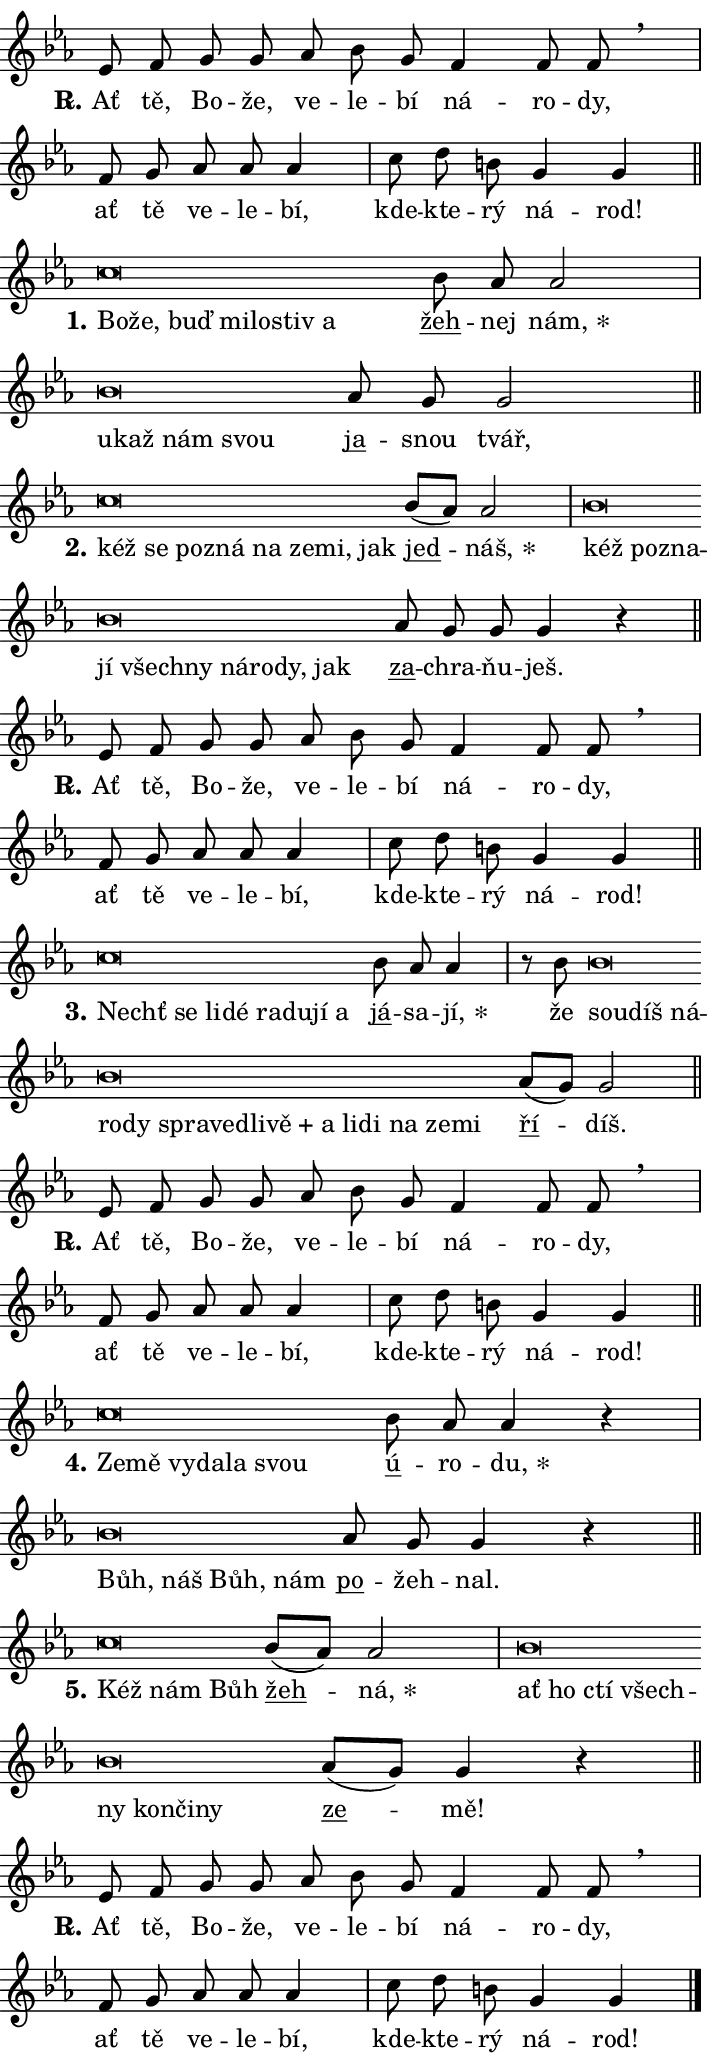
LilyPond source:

\version "2.24.0"
\header { tagline = "" }
\paper {
  indent = 0\cm
  top-margin = 0\cm
  right-margin = 0.13\cm % to fit lyric hyphens
  bottom-margin = 0\cm
  left-margin = 0\cm
  paper-width = 12\cm
  page-breaking = #ly:one-page-breaking
  system-system-spacing.basic-distance = #11
  score-system-spacing.basic-distance = #11
  ragged-last = ##f
}


%% Author: Thomas Morley
%% https://lists.gnu.org/archive/html/lilypond-user/2020-05/msg00002.html
#(define (line-position grob)
"Returns position of @var[grob} in current system:
   @code{'start}, if at first time-step
   @code{'end}, if at last time-step
   @code{'middle} otherwise
"
  (let* ((col (ly:item-get-column grob))
         (ln (ly:grob-object col 'left-neighbor))
         (rn (ly:grob-object col 'right-neighbor))
         (col-to-check-left (if (ly:grob? ln) ln col))
         (col-to-check-right (if (ly:grob? rn) rn col))
         (break-dir-left
           (and
             (ly:grob-property col-to-check-left 'non-musical #f)
             (ly:item-break-dir col-to-check-left)))
         (break-dir-right
           (and
             (ly:grob-property col-to-check-right 'non-musical #f)
             (ly:item-break-dir col-to-check-right))))
        (cond ((eqv? 1 break-dir-left) 'start)
              ((eqv? -1 break-dir-right) 'end)
              (else 'middle))))

#(define (tranparent-at-line-position vctor)
  (lambda (grob)
  "Relying on @code{line-position} select the relevant enry from @var{vctor}.
Used to determine transparency,"
    (case (line-position grob)
      ((end) (not (vector-ref vctor 0)))
      ((middle) (not (vector-ref vctor 1)))
      ((start) (not (vector-ref vctor 2))))))

noteHeadBreakVisibility =
#(define-music-function (break-visibility)(vector?)
"Makes @code{NoteHead}s transparent relying on @var{break-visibility}"
#{
  \override NoteHead.transparent =
    #(tranparent-at-line-position break-visibility)
#})

#(define delete-ledgers-for-transparent-note-heads
  (lambda (grob)
    "Reads whether a @code{NoteHead} is transparent.
If so this @code{NoteHead} is removed from @code{'note-heads} from
@var{grob}, which is supposed to be @code{LedgerLineSpanner}.
As a result ledgers are not printed for this @code{NoteHead}"
    (let* ((nhds-array (ly:grob-object grob 'note-heads))
           (nhds-list
             (if (ly:grob-array? nhds-array)
                 (ly:grob-array->list nhds-array)
                 '()))
           ;; Relies on the transparent-property being done before
           ;; Staff.LedgerLineSpanner.after-line-breaking is executed.
           ;; This is fragile ...
           (to-keep
             (remove
               (lambda (nhd)
                 (ly:grob-property nhd 'transparent #f))
               nhds-list)))
      ;; TODO find a better method to iterate over grob-arrays, similiar
      ;; to filter/remove etc for lists
      ;; For now rebuilt from scratch
      (set! (ly:grob-object grob 'note-heads)  '())
      (for-each
        (lambda (nhd)
          (ly:pointer-group-interface::add-grob grob 'note-heads nhd))
        to-keep))))

squashNotes = {
  \override NoteHead.X-extent = #'(-0.2 . 0.2)
  \override NoteHead.Y-extent = #'(-0.75 . 0)
  \override NoteHead.stencil =
    #(lambda (grob)
       (let ((pos (ly:grob-property grob 'staff-position)))
         (begin
           (if (< pos -7) (display "ERROR: Lower brevis then expected\n") (display ""))
           (if (<= pos -6) ly:text-interface::print ly:note-head::print))))
}
unSquashNotes = {
  \revert NoteHead.X-extent
  \revert NoteHead.Y-extent
  \revert NoteHead.stencil
}

hideNotes = \noteHeadBreakVisibility #begin-of-line-visible
unHideNotes = \noteHeadBreakVisibility #all-visible

% work-around for resetting accidentals
% https://lilypond.org/doc/v2.23/Documentation/notation/displaying-rhythms#unmetered-music
cadenzaMeasure = {
  \cadenzaOff
  \partial 1024 s1024
  \cadenzaOn
}

#(define-markup-command (accent layout props text) (markup?)
  "Underline accented syllable"
  (interpret-markup layout props
    #{\markup \override #'(offset . 4.3) \underline { #text }#}))

responsum = \markup \concat {
  "R" \hspace #-1.05 \path #0.1 #'((moveto 0 0.07) (lineto 0.9 0.8)) \hspace #0.05 "."
}

spaceSize = #0.6828661417322834 % exact space size for TeX Gyre Schola

\layout {
  \context {
    \Staff
    \remove "Time_signature_engraver"
    \override LedgerLineSpanner.after-line-breaking = #delete-ledgers-for-transparent-note-heads
  }
  \context {
    \Lyrics {
      \override LyricSpace.minimum-distance = \spaceSize
      \override LyricText.font-name = #"TeX Gyre Schola"
      \override LyricText.font-size = 1
      \override StanzaNumber.font-name = #"TeX Gyre Schola Bold"
      \override StanzaNumber.font-size = 1
    }
  }
  \context {
    \Score 
    \override NoteHead.text =
      #(lambda (grob) 
        (let ((pos (ly:grob-property grob 'staff-position)))
          #{\markup {
            \combine
              \halign #-0.55 \raise #(if (= pos -6) 0 0.5) \override #'(thickness . 2) \draw-line #'(3.2 . 0)
              \musicglyph "noteheads.sM1"
          }#}))
  }
}

% magnetic-lyrics.ily
%
%   written by
%     Jean Abou Samra <jean@abou-samra.fr>
%     Werner Lemberg <wl@gnu.org>
%
%   adapted by
%     Jiri Hon <jiri.hon@gmail.com>
%
% Version 2022-Apr-15

% https://www.mail-archive.com/lilypond-user@gnu.org/msg149350.html

#(define (Left_hyphen_pointer_engraver context)
   "Collect syllable-hyphen-syllable occurrences in lyrics and store
them in properties.  This engraver only looks to the left.  For
example, if the lyrics input is @code{foo -- bar}, it does the
following.

@itemize @bullet
@item
Set the @code{text} property of the @code{LyricHyphen} grob between
@q{foo} and @q{bar} to @code{foo}.

@item
Set the @code{left-hyphen} property of the @code{LyricText} grob with
text @q{foo} to the @code{LyricHyphen} grob between @q{foo} and
@q{bar}.
@end itemize

Use this auxiliary engraver in combination with the
@code{lyric-@/text::@/apply-@/magnetic-@/offset!} hook."
   (let ((hyphen #f)
         (text #f))
     (make-engraver
      (acknowledgers
       ((lyric-syllable-interface engraver grob source-engraver)
        (set! text grob)))
      (end-acknowledgers
       ((lyric-hyphen-interface engraver grob source-engraver)
        ;(when (not (grob::has-interface grob 'lyric-space-interface))
          (set! hyphen grob)));)
      ((stop-translation-timestep engraver)
       (when (and text hyphen)
         (ly:grob-set-object! text 'left-hyphen hyphen))
       (set! text #f)
       (set! hyphen #f)))))

#(define (lyric-text::apply-magnetic-offset! grob)
   "If the space between two syllables is less than the value in
property @code{LyricText@/.details@/.squash-threshold}, move the right
syllable to the left so that it gets concatenated with the left
syllable.

Use this function as a hook for
@code{LyricText@/.after-@/line-@/breaking} if the
@code{Left_@/hyphen_@/pointer_@/engraver} is active."
   (let ((hyphen (ly:grob-object grob 'left-hyphen #f)))
     (when hyphen
       (let ((left-text (ly:spanner-bound hyphen LEFT)))
         (when (grob::has-interface left-text 'lyric-syllable-interface)
           (let* ((common (ly:grob-common-refpoint grob left-text X))
                  (this-x-ext (ly:grob-extent grob common X))
                  (left-x-ext
                   (begin
                     ;; Trigger magnetism for left-text.
                     (ly:grob-property left-text 'after-line-breaking)
                     (ly:grob-extent left-text common X)))
                  ;; `delta` is the gap width between two syllables.
                  (delta (- (interval-start this-x-ext)
                            (interval-end left-x-ext)))
                  (details (ly:grob-property grob 'details))
                  (threshold (assoc-get 'squash-threshold details 0.2)))
             (when (< delta threshold)
               (let* (;; We have to manipulate the input text so that
                      ;; ligatures crossing syllable boundaries are not
                      ;; disabled.  For languages based on the Latin
                      ;; script this is essentially a beautification.
                      ;; However, for non-Western scripts it can be a
                      ;; necessity.
                      (lt (ly:grob-property left-text 'text))
                      (rt (ly:grob-property grob 'text))
                      (is-space (grob::has-interface hyphen 'lyric-space-interface))
                      (space (if is-space " " ""))
                      (extra-delta (if is-space spaceSize 0))
                      ;; Append new syllable.
                      (ltrt-space (if (and (string? lt) (string? rt))
                                (string-append lt space rt)
                                (make-concat-markup (list lt space rt))))
                      ;; Right-align `ltrt` to the right side.
                      (ltrt-space-markup (grob-interpret-markup
                               grob
                               (make-translate-markup
                                (cons (interval-length this-x-ext) 0)
                                (make-right-align-markup ltrt-space)))))
                 (begin
                   ;; Don't print `left-text`.
                   (ly:grob-set-property! left-text 'stencil #f)
                   ;; Set text and stencil (which holds all collected
                   ;; syllables so far) and shift it to the left.
                   (ly:grob-set-property! grob 'text ltrt-space)
                   (ly:grob-set-property! grob 'stencil ltrt-space-markup)
                   (ly:grob-translate-axis! grob (- (- delta extra-delta)) X))))))))))


#(define (lyric-hyphen::displace-bounds-first grob)
   ;; Make very sure this callback isn't triggered too early.
   (let ((left (ly:spanner-bound grob LEFT))
         (right (ly:spanner-bound grob RIGHT)))
     (ly:grob-property left 'after-line-breaking)
     (ly:grob-property right 'after-line-breaking)
     (ly:lyric-hyphen::print grob)))

squashThreshold = #0.4

\layout {
  \context {
    \Lyrics
    \consists #Left_hyphen_pointer_engraver
    \override LyricText.after-line-breaking =
      #lyric-text::apply-magnetic-offset!
    \override LyricHyphen.stencil = #lyric-hyphen::displace-bounds-first
    \override LyricText.details.squash-threshold = \squashThreshold
    \override LyricHyphen.minimum-distance = 0
    \override LyricHyphen.minimum-length = \squashThreshold
  }
}

squashText = \override LyricText.details.squash-threshold = 9999
unSquashText = \override LyricText.details.squash-threshold = \squashThreshold

leftText = \override LyricText.self-alignment-X = #LEFT
unLeftText = \revert LyricText.self-alignment-X

starOffset = #(lambda (grob) 
                (let ((x_offset (ly:self-alignment-interface::aligned-on-x-parent grob)))
                  (if (= x_offset 0) 0 (+ x_offset 1.2))))

star = #(define-music-function (syllable)(string?)
"Append star separator at the end of a syllable"
#{
  \once \override LyricText.X-offset = #starOffset
  \lyricmode { \markup {
    #syllable
    \override #'((font-name . "TeX Gyre Schola Bold")) \hspace #0.2 \lower #0.65 \larger "*"
  } }
#})

starAccent = #(define-music-function (syllable)(string?)
"Append star separator at the end of a syllable and make accent"
#{
  \once \override LyricText.X-offset = #starOffset
  \lyricmode { \markup {
    \accent #syllable
    \override #'((font-name . "TeX Gyre Schola Bold")) \hspace #0.2 \lower #0.65 \larger "*"
  } }
#})

breath = #(define-music-function (syllable)(string?)
"Append breathing indicator at the end of a syllable"
#{
  \lyricmode { \markup { #syllable "+" } }
#})

optionalBreath = #(define-music-function (syllable)(string?)
"Append optional breathing indicator at the end of a syllable"
#{
  \lyricmode { \markup { #syllable "(+)" } }
#})


\score {
    <<
        \new Voice = "melody" { \cadenzaOn \key es \major \relative { es'8 f g g as bes g \bar "" f4 f8 f \breathe \cadenzaMeasure \bar "|" f g as as as4 \cadenzaMeasure \bar "|" c8 d b g4 g \cadenzaMeasure \bar "||" \break } }
        \new Lyrics \lyricsto "melody" { \lyricmode { \set stanza = \responsum
Ať tě, Bo -- že, ve -- le -- bí ná -- ro -- dy, ať tě ve -- le -- bí, kde -- kte -- rý ná -- rod! } }
    >>
    \layout {}
}

\score {
    <<
        \new Voice = "melody" { \cadenzaOn \key es \major \relative { \squashNotes c''\breve*1/16 \hideNotes \breve*1/16 \bar "" \breve*1/16 \bar "" \breve*1/16 \bar "" \breve*1/16 \bar "" \breve*1/16 \breve*1/16 \bar "" \unHideNotes \unSquashNotes \bar "" bes8 as as2 \cadenzaMeasure \bar "|" \squashNotes bes\breve*1/16 \hideNotes \breve*1/16 \bar "" \breve*1/16 \breve*1/16 \bar "" \unHideNotes \unSquashNotes \bar "" as8 g g2 \cadenzaMeasure \bar "||" \break } }
        \new Lyrics \lyricsto "melody" { \lyricmode { \set stanza = "1."
\leftText Bo -- \squashText že, buď mi -- lo -- stiv a \unLeftText \unSquashText \markup \accent žeh -- nej \star nám, \leftText u -- \squashText kaž nám svou \unLeftText \unSquashText \markup \accent ja -- snou tvář, } }
    >>
    \layout {}
}

\score {
    <<
        \new Voice = "melody" { \cadenzaOn \key es \major \relative { \squashNotes c''\breve*1/16 \hideNotes \breve*1/16 \bar "" \breve*1/16 \bar "" \breve*1/16 \bar "" \breve*1/16 \bar "" \breve*1/16 \bar "" \breve*1/16 \breve*1/16 \bar "" \unHideNotes \unSquashNotes \bar "" bes8[( as)] as2 \cadenzaMeasure \bar "|" \squashNotes bes\breve*1/16 \hideNotes \breve*1/16 \bar "" \breve*1/16 \bar "" \breve*1/16 \bar "" \breve*1/16 \bar "" \breve*1/16 \bar "" \breve*1/16 \bar "" \breve*1/16 \bar "" \breve*1/16 \breve*1/16 \bar "" \unHideNotes \unSquashNotes \bar "" as8 g g g4 r \cadenzaMeasure \bar "||" \break } }
        \new Lyrics \lyricsto "melody" { \lyricmode { \set stanza = "2."
\leftText kéž \squashText se po -- zná na ze -- mi, jak \unLeftText \unSquashText \markup \accent jed -- \star náš, \leftText kéž \squashText po -- zna -- jí všech -- ny ná -- ro -- dy, jak \unLeftText \unSquashText \markup \accent za -- chra -- ňu -- ješ. } }
    >>
    \layout {}
}

\score {
    <<
        \new Voice = "melody" { \cadenzaOn \key es \major \relative { es'8 f g g as bes g \bar "" f4 f8 f \breathe \cadenzaMeasure \bar "|" f g as as as4 \cadenzaMeasure \bar "|" c8 d b g4 g \cadenzaMeasure \bar "||" \break } }
        \new Lyrics \lyricsto "melody" { \lyricmode { \set stanza = \responsum
Ať tě, Bo -- že, ve -- le -- bí ná -- ro -- dy, ať tě ve -- le -- bí, kde -- kte -- rý ná -- rod! } }
    >>
    \layout {}
}

\score {
    <<
        \new Voice = "melody" { \cadenzaOn \key es \major \relative { \squashNotes c''\breve*1/16 \hideNotes \breve*1/16 \bar "" \breve*1/16 \bar "" \breve*1/16 \bar "" \breve*1/16 \bar "" \breve*1/16 \bar "" \breve*1/16 \breve*1/16 \bar "" \unHideNotes \unSquashNotes \bar "" bes8 as as4 \cadenzaMeasure \bar "|" r8 bes \squashNotes bes\breve*1/16 \hideNotes \breve*1/16 \bar "" \breve*1/16 \bar "" \breve*1/16 \bar "" \breve*1/16 \bar "" \breve*1/16 \bar "" \breve*1/16 \bar "" \breve*1/16 \bar "" \breve*1/16 \bar "" \breve*1/16 \bar "" \breve*1/16 \bar "" \breve*1/16 \bar "" \breve*1/16 \bar "" \breve*1/16 \breve*1/16 \bar "" \unHideNotes \unSquashNotes \bar "" as8[( g)] g2 \cadenzaMeasure \bar "||" \break } }
        \new Lyrics \lyricsto "melody" { \lyricmode { \set stanza = "3."
\leftText Nechť \squashText se li -- dé ra -- du -- jí a \unLeftText \unSquashText \markup \accent já -- sa -- \star jí, že \leftText sou -- \squashText díš ná -- ro -- dy spra -- ve -- dli -- \breath "vě" a li -- di na ze -- mi \unLeftText \unSquashText \markup \accent ří -- díš. } }
    >>
    \layout {}
}

\score {
    <<
        \new Voice = "melody" { \cadenzaOn \key es \major \relative { es'8 f g g as bes g \bar "" f4 f8 f \breathe \cadenzaMeasure \bar "|" f g as as as4 \cadenzaMeasure \bar "|" c8 d b g4 g \cadenzaMeasure \bar "||" \break } }
        \new Lyrics \lyricsto "melody" { \lyricmode { \set stanza = \responsum
Ať tě, Bo -- že, ve -- le -- bí ná -- ro -- dy, ať tě ve -- le -- bí, kde -- kte -- rý ná -- rod! } }
    >>
    \layout {}
}

\score {
    <<
        \new Voice = "melody" { \cadenzaOn \key es \major \relative { \squashNotes c''\breve*1/16 \hideNotes \breve*1/16 \bar "" \breve*1/16 \bar "" \breve*1/16 \bar "" \breve*1/16 \breve*1/16 \bar "" \unHideNotes \unSquashNotes \bar "" bes8 as as4 r \cadenzaMeasure \bar "|" \squashNotes bes\breve*1/16 \hideNotes \breve*1/16 \bar "" \breve*1/16 \breve*1/16 \bar "" \unHideNotes \unSquashNotes \bar "" as8 g g4 r \cadenzaMeasure \bar "||" \break } }
        \new Lyrics \lyricsto "melody" { \lyricmode { \set stanza = "4."
\leftText Ze -- \squashText mě vy -- da -- la svou \unLeftText \unSquashText \markup \accent ú -- ro -- \star du, \leftText Bůh, \squashText náš Bůh, nám \unLeftText \unSquashText \markup \accent po -- žeh -- nal. } }
    >>
    \layout {}
}

\score {
    <<
        \new Voice = "melody" { \cadenzaOn \key es \major \relative { \squashNotes c''\breve*1/16 \hideNotes \breve*1/16 \breve*1/16 \bar "" \unHideNotes \unSquashNotes \bar "" bes8[( as)] as2 \cadenzaMeasure \bar "|" \squashNotes bes\breve*1/16 \hideNotes \breve*1/16 \bar "" \breve*1/16 \bar "" \breve*1/16 \bar "" \breve*1/16 \bar "" \breve*1/16 \bar "" \breve*1/16 \breve*1/16 \bar "" \unHideNotes \unSquashNotes \bar "" as8[( g)] g4 r \cadenzaMeasure \bar "||" \break } }
        \new Lyrics \lyricsto "melody" { \lyricmode { \set stanza = "5."
\leftText Kéž \squashText nám Bůh \unLeftText \unSquashText \markup \accent žeh -- \star ná, \leftText ať \squashText ho ctí všech -- ny kon -- či -- ny \unLeftText \unSquashText \markup \accent ze -- mě! } }
    >>
    \layout {}
}

\score {
    <<
        \new Voice = "melody" { \cadenzaOn \key es \major \relative { es'8 f g g as bes g \bar "" f4 f8 f \breathe \cadenzaMeasure \bar "|" f g as as as4 \cadenzaMeasure \bar "|" c8 d b g4 g \cadenzaMeasure \bar "||" \break } \bar "|." }
        \new Lyrics \lyricsto "melody" { \lyricmode { \set stanza = \responsum
Ať tě, Bo -- že, ve -- le -- bí ná -- ro -- dy, ať tě ve -- le -- bí, kde -- kte -- rý ná -- rod! } }
    >>
    \layout {}
}
